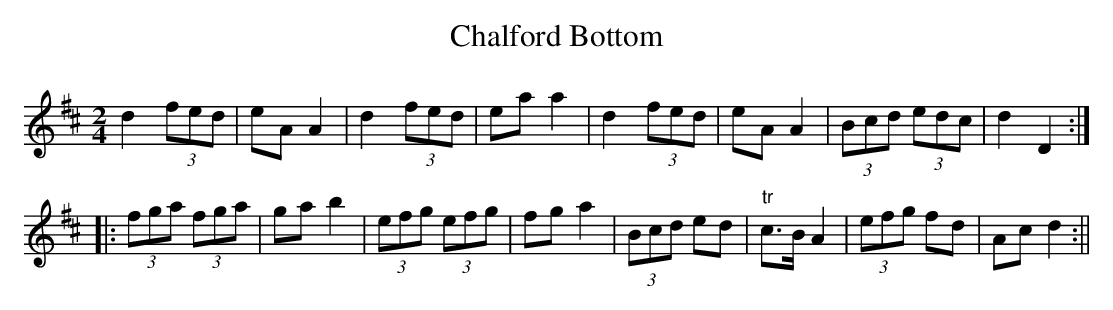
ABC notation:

X:1
T:Chalford Bottom
M:2/4
L:1/8
K:D
d2 (3fed|eA A2|d2 (3fed|ea a2|d2 (3fed|eA A2|(3Bcd (3edc|d2 D2:|
|:(3fga (3fga|ga b2|(3efg (3efg|fg a2|(3Bcd ed|"tr"c>B A2|(3efg fd|Ac d2:||
